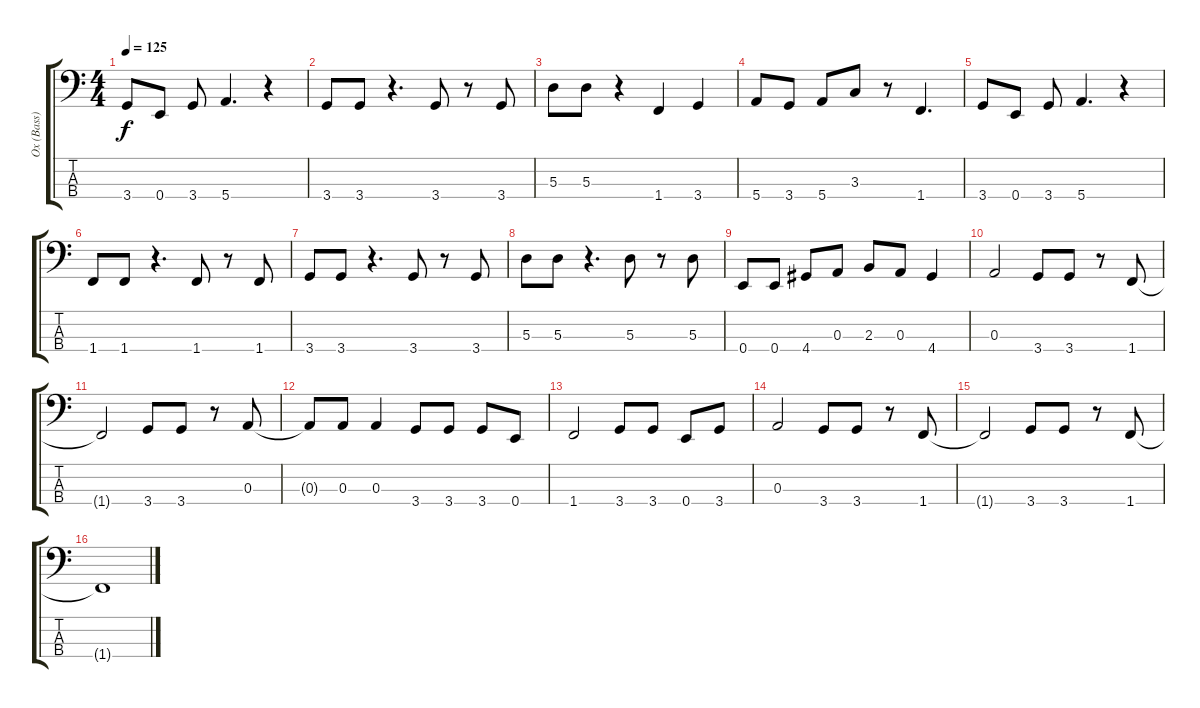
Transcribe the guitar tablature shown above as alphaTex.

\track ("Ox (Bass)" "Ox (Bass)") {instrument electricbasspick}
\staff {score tabs}
\tuning (G2 D2 A1 E1) {hide}
\ts (4 4)
\tempo 125
\clef f4
\ks c
3.4.8{dy f} 0.4.8 3.4.8 5.4.4{d} r.4 |
3.4.8 3.4.8 r.4{d} 3.4.8 r.8 3.4.8 |
5.3.8 5.3.8 r.4 1.4.4 3.4.4 |
5.4.8 3.4.8 5.4.8 3.3.8 r.8 1.4.4{d} |
3.4.8 0.4.8 3.4.8 5.4.4{d} r.4 |
1.4.8 1.4.8 r.4{d} 1.4.8 r.8 1.4.8 |
3.4.8 3.4.8 r.4{d} 3.4.8 r.8 3.4.8 |
5.3.8 5.3.8 r.4{d} 5.3.8 r.8 5.3.8 |
0.4.8 0.4.8 4.4.8 0.3.8 2.3.8 0.3.8 4.4.4 |
0.3.2 3.4.8 3.4.8 r.8 1.4.8 |
1.4{t}.2 3.4.8 3.4.8 r.8 0.3.8 |
0.3{t}.8 0.3.8 0.3.4 3.4.8 3.4.8 3.4.8 0.4.8 |
1.4.2 3.4.8 3.4.8 0.4.8 3.4.8 |
0.3.2 3.4.8 3.4.8 r.8 1.4.8 |
1.4{t}.2 3.4.8 3.4.8 r.8 1.4.8 |
1.4{t}.1
